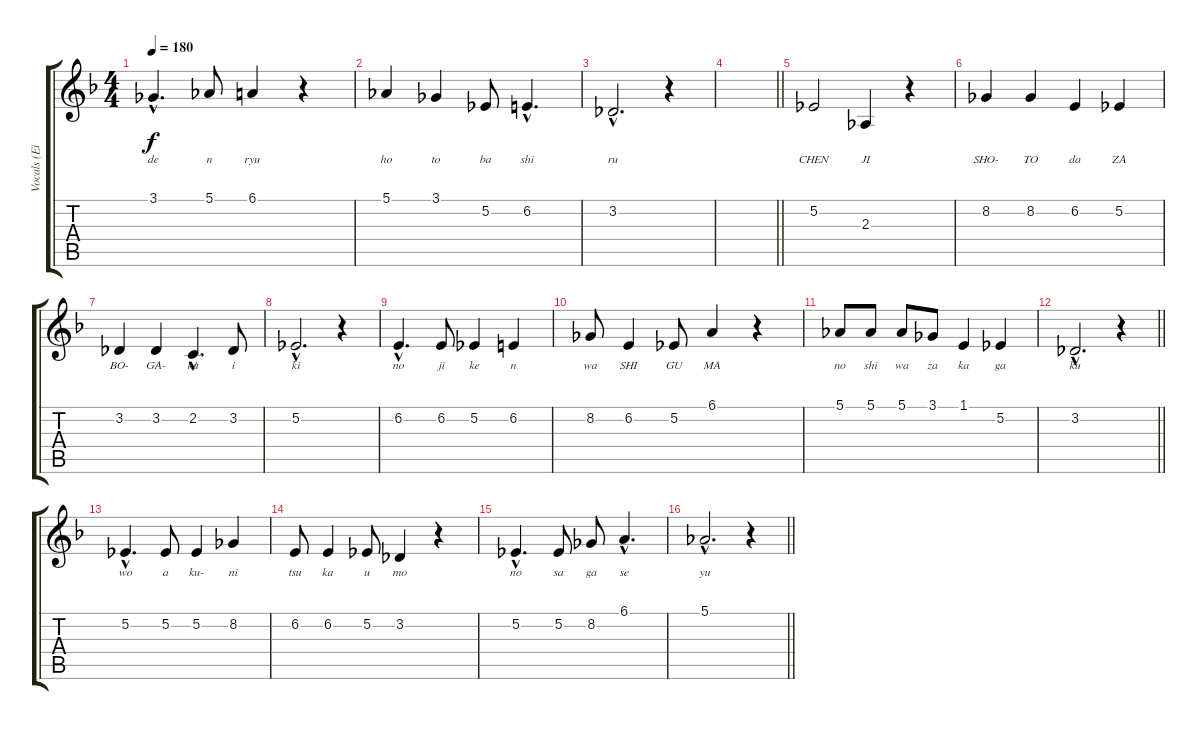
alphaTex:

\track ("Vocals (Eizo)" "Vocals (Ei") {instrument flute}
\staff {score tabs}
\tuning (Eb4 Bb3 Gb3 Db3 Ab2 Eb2) {hide}
\ts (4 4)
\tempo 180
\clef g2
\ks f
3.1{hac}.4{d lyrics (0 "de") lyrics (1 "") lyrics (2 "") lyrics (3 "") lyrics (4 "") dy f} 5.1.8{lyrics (0 "n") lyrics (1 "") lyrics (2 "") lyrics (3 "") lyrics (4 "")} 6.1.4{lyrics (0 "ryu") lyrics (1 "") lyrics (2 "") lyrics (3 "") lyrics (4 "")} r.4 |
5.1.4{lyrics (0 "ho") lyrics (1 "") lyrics (2 "") lyrics (3 "") lyrics (4 "")} 3.1.4{lyrics (0 "to") lyrics (1 "") lyrics (2 "") lyrics (3 "") lyrics (4 "")} 5.2.8{lyrics (0 "ba") lyrics (1 "") lyrics (2 "") lyrics (3 "") lyrics (4 "")} 6.2{hac}.4{d lyrics (0 "shi") lyrics (1 "") lyrics (2 "") lyrics (3 "") lyrics (4 "")} |
3.2{hac}.2{d lyrics (0 "ru") lyrics (1 "") lyrics (2 "") lyrics (3 "") lyrics (4 "")} r.4 |
\barLineRight lightlight
|
5.2.2{lyrics (0 "CHEN") lyrics (1 "") lyrics (2 "") lyrics (3 "") lyrics (4 "")} 2.3.4{lyrics (0 "JI") lyrics (1 "") lyrics (2 "") lyrics (3 "") lyrics (4 "")} r.4 |
8.2.4{lyrics (0 "SHO-") lyrics (1 "") lyrics (2 "") lyrics (3 "") lyrics (4 "")} 8.2.4{lyrics (0 "TO") lyrics (1 "") lyrics (2 "") lyrics (3 "") lyrics (4 "")} 6.2.4{lyrics (0 "da") lyrics (1 "") lyrics (2 "") lyrics (3 "") lyrics (4 "")} 5.2.4{lyrics (0 "ZA") lyrics (1 "") lyrics (2 "") lyrics (3 "") lyrics (4 "")} |
3.2.4{lyrics (0 "BO-") lyrics (1 "") lyrics (2 "") lyrics (3 "") lyrics (4 "")} 3.2.4{lyrics (0 "GA-") lyrics (1 "") lyrics (2 "") lyrics (3 "") lyrics (4 "")} 2.2{hac}.4{d lyrics (0 "ka") lyrics (1 "") lyrics (2 "") lyrics (3 "") lyrics (4 "")} 3.2.8{lyrics (0 "i") lyrics (1 "") lyrics (2 "") lyrics (3 "") lyrics (4 "")} |
5.2{hac}.2{d lyrics (0 "ki") lyrics (1 "") lyrics (2 "") lyrics (3 "") lyrics (4 "")} r.4 |
6.2{hac}.4{d lyrics (0 "no") lyrics (1 "") lyrics (2 "") lyrics (3 "") lyrics (4 "")} 6.2.8{lyrics (0 "ji") lyrics (1 "") lyrics (2 "") lyrics (3 "") lyrics (4 "")} 5.2.4{lyrics (0 "ke") lyrics (1 "") lyrics (2 "") lyrics (3 "") lyrics (4 "")} 6.2.4{lyrics (0 "n") lyrics (1 "") lyrics (2 "") lyrics (3 "") lyrics (4 "")} |
8.2.8{lyrics (0 "wa") lyrics (1 "") lyrics (2 "") lyrics (3 "") lyrics (4 "")} 6.2.4{lyrics (0 "SHI") lyrics (1 "") lyrics (2 "") lyrics (3 "") lyrics (4 "")} 5.2.8{lyrics (0 "GU") lyrics (1 "") lyrics (2 "") lyrics (3 "") lyrics (4 "")} 6.1.4{lyrics (0 "MA") lyrics (1 "") lyrics (2 "") lyrics (3 "") lyrics (4 "")} r.4 |
5.1.8{lyrics (0 "no") lyrics (1 "") lyrics (2 "") lyrics (3 "") lyrics (4 "")} 5.1.8{lyrics (0 "shi") lyrics (1 "") lyrics (2 "") lyrics (3 "") lyrics (4 "")} 5.1.8{lyrics (0 "wa") lyrics (1 "") lyrics (2 "") lyrics (3 "") lyrics (4 "")} 3.1.8{lyrics (0 "za") lyrics (1 "") lyrics (2 "") lyrics (3 "") lyrics (4 "")} 1.1.4{lyrics (0 "ka") lyrics (1 "") lyrics (2 "") lyrics (3 "") lyrics (4 "")} 5.2.4{lyrics (0 "ga") lyrics (1 "") lyrics (2 "") lyrics (3 "") lyrics (4 "")} |
\barLineRight lightlight
3.2{hac}.2{d lyrics (0 "ku") lyrics (1 "") lyrics (2 "") lyrics (3 "") lyrics (4 "")} r.4 |
5.2{hac}.4{d lyrics (0 "wo") lyrics (1 "") lyrics (2 "") lyrics (3 "") lyrics (4 "")} 5.2.8{lyrics (0 "a") lyrics (1 "") lyrics (2 "") lyrics (3 "") lyrics (4 "")} 5.2.4{lyrics (0 "ku-") lyrics (1 "") lyrics (2 "") lyrics (3 "") lyrics (4 "")} 8.2.4{lyrics (0 "ni") lyrics (1 "") lyrics (2 "") lyrics (3 "") lyrics (4 "")} |
6.2.8{lyrics (0 "tsu") lyrics (1 "") lyrics (2 "") lyrics (3 "") lyrics (4 "")} 6.2.4{lyrics (0 "ka") lyrics (1 "") lyrics (2 "") lyrics (3 "") lyrics (4 "")} 5.2.8{lyrics (0 "u") lyrics (1 "") lyrics (2 "") lyrics (3 "") lyrics (4 "")} 3.2.4{lyrics (0 "mo") lyrics (1 "") lyrics (2 "") lyrics (3 "") lyrics (4 "")} r.4 |
5.2{hac}.4{d lyrics (0 "no") lyrics (1 "") lyrics (2 "") lyrics (3 "") lyrics (4 "")} 5.2.8{lyrics (0 "sa") lyrics (1 "") lyrics (2 "") lyrics (3 "") lyrics (4 "")} 8.2.8{lyrics (0 "ga") lyrics (1 "") lyrics (2 "") lyrics (3 "") lyrics (4 "")} 6.1{hac}.4{d lyrics (0 "se") lyrics (1 "") lyrics (2 "") lyrics (3 "") lyrics (4 "")} |
\barLineRight lightlight
5.1{hac}.2{d lyrics (0 "yu") lyrics (1 "") lyrics (2 "") lyrics (3 "") lyrics (4 "")} r.4
